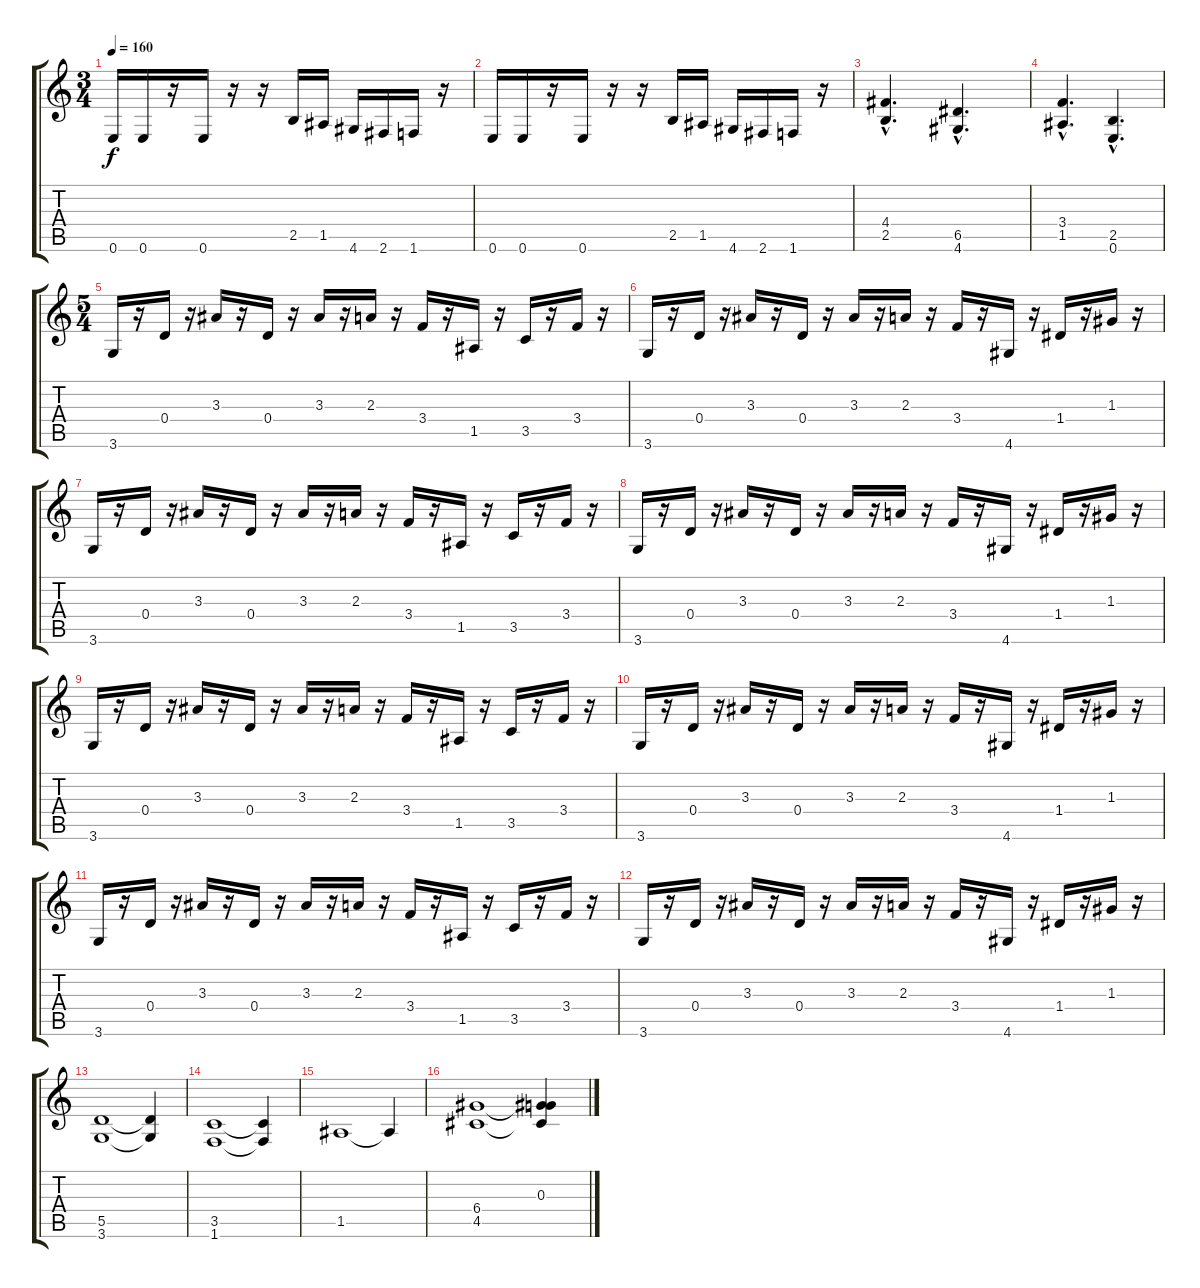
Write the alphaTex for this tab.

\track "" {instrument overdrivenguitar}
\staff {score tabs}
\tuning (E4 B3 G3 D3 A2 E2) {hide}
\ts (3 4)
\tempo 160
\clef g2
\ks c
0.6.16{dy f} 0.6.16 r.16 0.6.16 r.16 r.16 2.5.16 1.5.16 4.6.16 2.6.16 1.6.16 r.16 |
0.6.16 0.6.16 r.16 0.6.16 r.16 r.16 2.5.16 1.5.16 4.6.16 2.6.16 1.6.16 r.16 |
(4.4{hac} 2.5{hac}).4{d} (6.5{hac} 4.6{hac}).4{d} |
(3.4{hac} 1.5{hac}).4{d} (2.5{hac} 0.6{hac}).4{d} |
\ts (5 4)
3.6.16 r.16 0.4.16 r.16 3.3.16 r.16 0.4.16 r.16 3.3.16 r.16 2.3.16 r.16 3.4.16 r.16 1.5.16 r.16 3.5.16 r.16 3.4.16 r.16 |
3.6.16 r.16 0.4.16 r.16 3.3.16 r.16 0.4.16 r.16 3.3.16 r.16 2.3.16 r.16 3.4.16 r.16 4.6.16 r.16 1.4.16 r.16 1.3.16 r.16 |
3.6.16 r.16 0.4.16 r.16 3.3.16 r.16 0.4.16 r.16 3.3.16 r.16 2.3.16 r.16 3.4.16 r.16 1.5.16 r.16 3.5.16 r.16 3.4.16 r.16 |
3.6.16 r.16 0.4.16 r.16 3.3.16 r.16 0.4.16 r.16 3.3.16 r.16 2.3.16 r.16 3.4.16 r.16 4.6.16 r.16 1.4.16 r.16 1.3.16 r.16 |
3.6.16 r.16 0.4.16 r.16 3.3.16 r.16 0.4.16 r.16 3.3.16 r.16 2.3.16 r.16 3.4.16 r.16 1.5.16 r.16 3.5.16 r.16 3.4.16 r.16 |
3.6.16 r.16 0.4.16 r.16 3.3.16 r.16 0.4.16 r.16 3.3.16 r.16 2.3.16 r.16 3.4.16 r.16 4.6.16 r.16 1.4.16 r.16 1.3.16 r.16 |
3.6.16 r.16 0.4.16 r.16 3.3.16 r.16 0.4.16 r.16 3.3.16 r.16 2.3.16 r.16 3.4.16 r.16 1.5.16 r.16 3.5.16 r.16 3.4.16 r.16 |
3.6.16 r.16 0.4.16 r.16 3.3.16 r.16 0.4.16 r.16 3.3.16 r.16 2.3.16 r.16 3.4.16 r.16 4.6.16 r.16 1.4.16 r.16 1.3.16 r.16 |
(5.5 3.6).1 (5.5{t} 3.6{t}).4 |
(3.5 1.6).1 (3.5{t} 1.6{t}).4 |
1.5.1 1.5{t}.4 |
(6.4 4.5).1 (0.3 6.4{t} 4.5{t}).4
